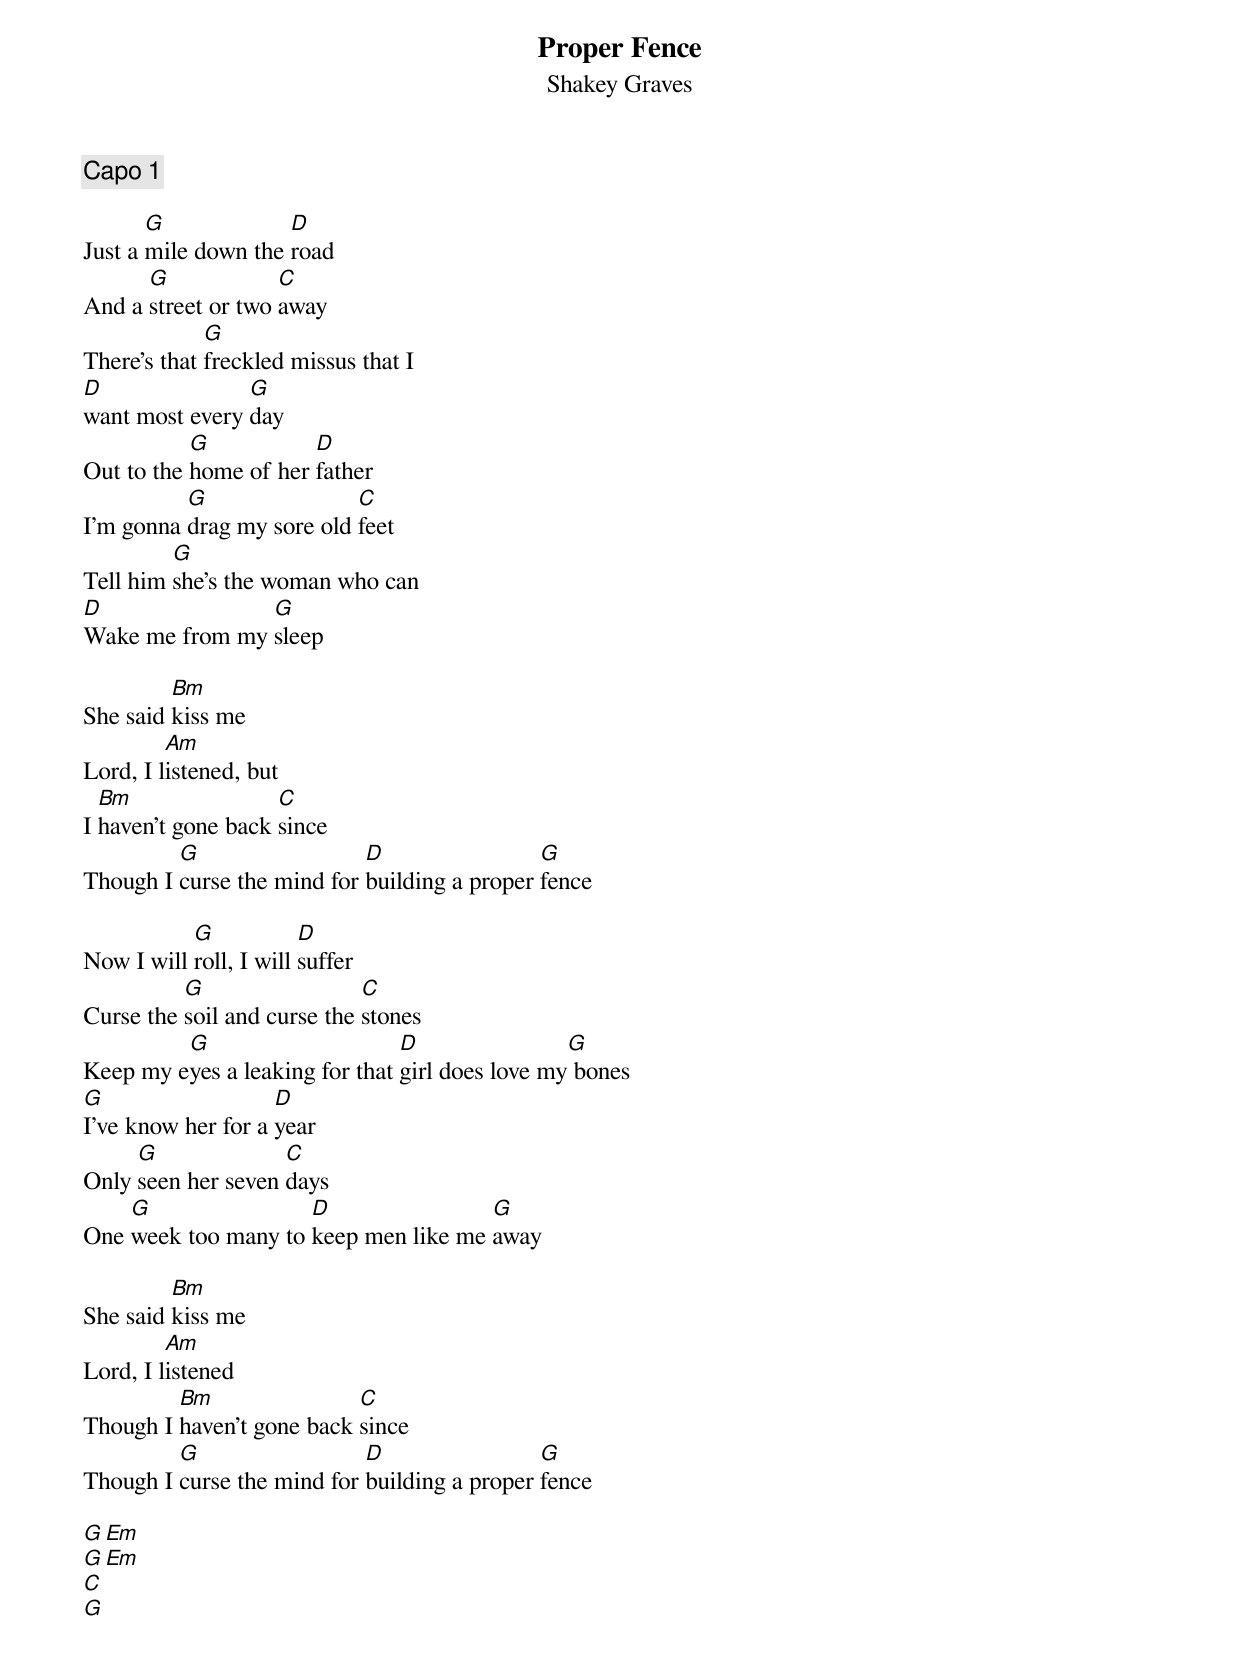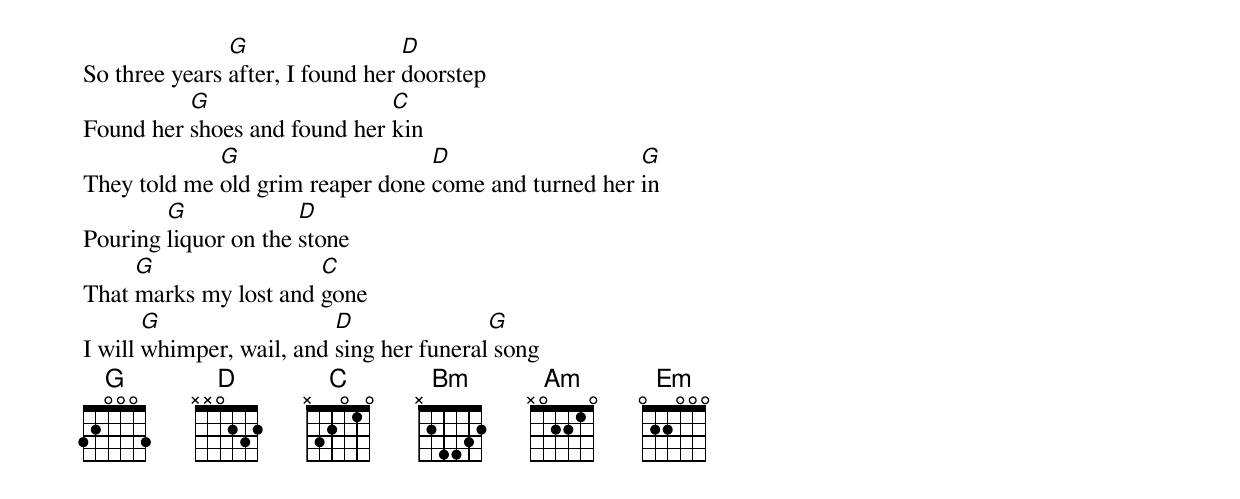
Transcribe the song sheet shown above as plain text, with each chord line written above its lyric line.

Proper Fence
Shakey Graves

Capo 1

       G             D
Just a mile down the road
      G             C
And a street or two away
             G
There's that freckled missus that I
D               G
want most every day
           G           D
Out to the home of her father
          G                C
I'm gonna drag my sore old feet
         G
Tell him she's the woman who can
D               G
Wake me from my sleep

         Bm
She said kiss me
         Am
Lord, I listened, but
  Bm                C
I haven't gone back since
         G                  D                 G
Though I curse the mind for building a proper fence

           G            D
Now I will roll, I will suffer
          G                  C
Curse the soil and curse the stones
         G                      D                G
Keep my eyes a leaking for that girl does love my bones
G                   D
I've know her for a year
     G              C
Only seen her seven days
    G                D                G
One week too many to keep men like me away

         Bm
She said kiss me
         Am
Lord, I listened
         Bm                C
Though I haven't gone back since
         G                  D                 G
Though I curse the mind for building a proper fence

G Em
G Em
C
G

               G                  D
So three years after, I found her doorstep
          G                   C
Found her shoes and found her kin
             G                    D                   G
They told me old grim reaper done come and turned her in
        G             D
Pouring liquor on the stone
     G                 C
That marks my lost and gone
       G                  D               G
I will whimper, wail, and sing her funeral song
